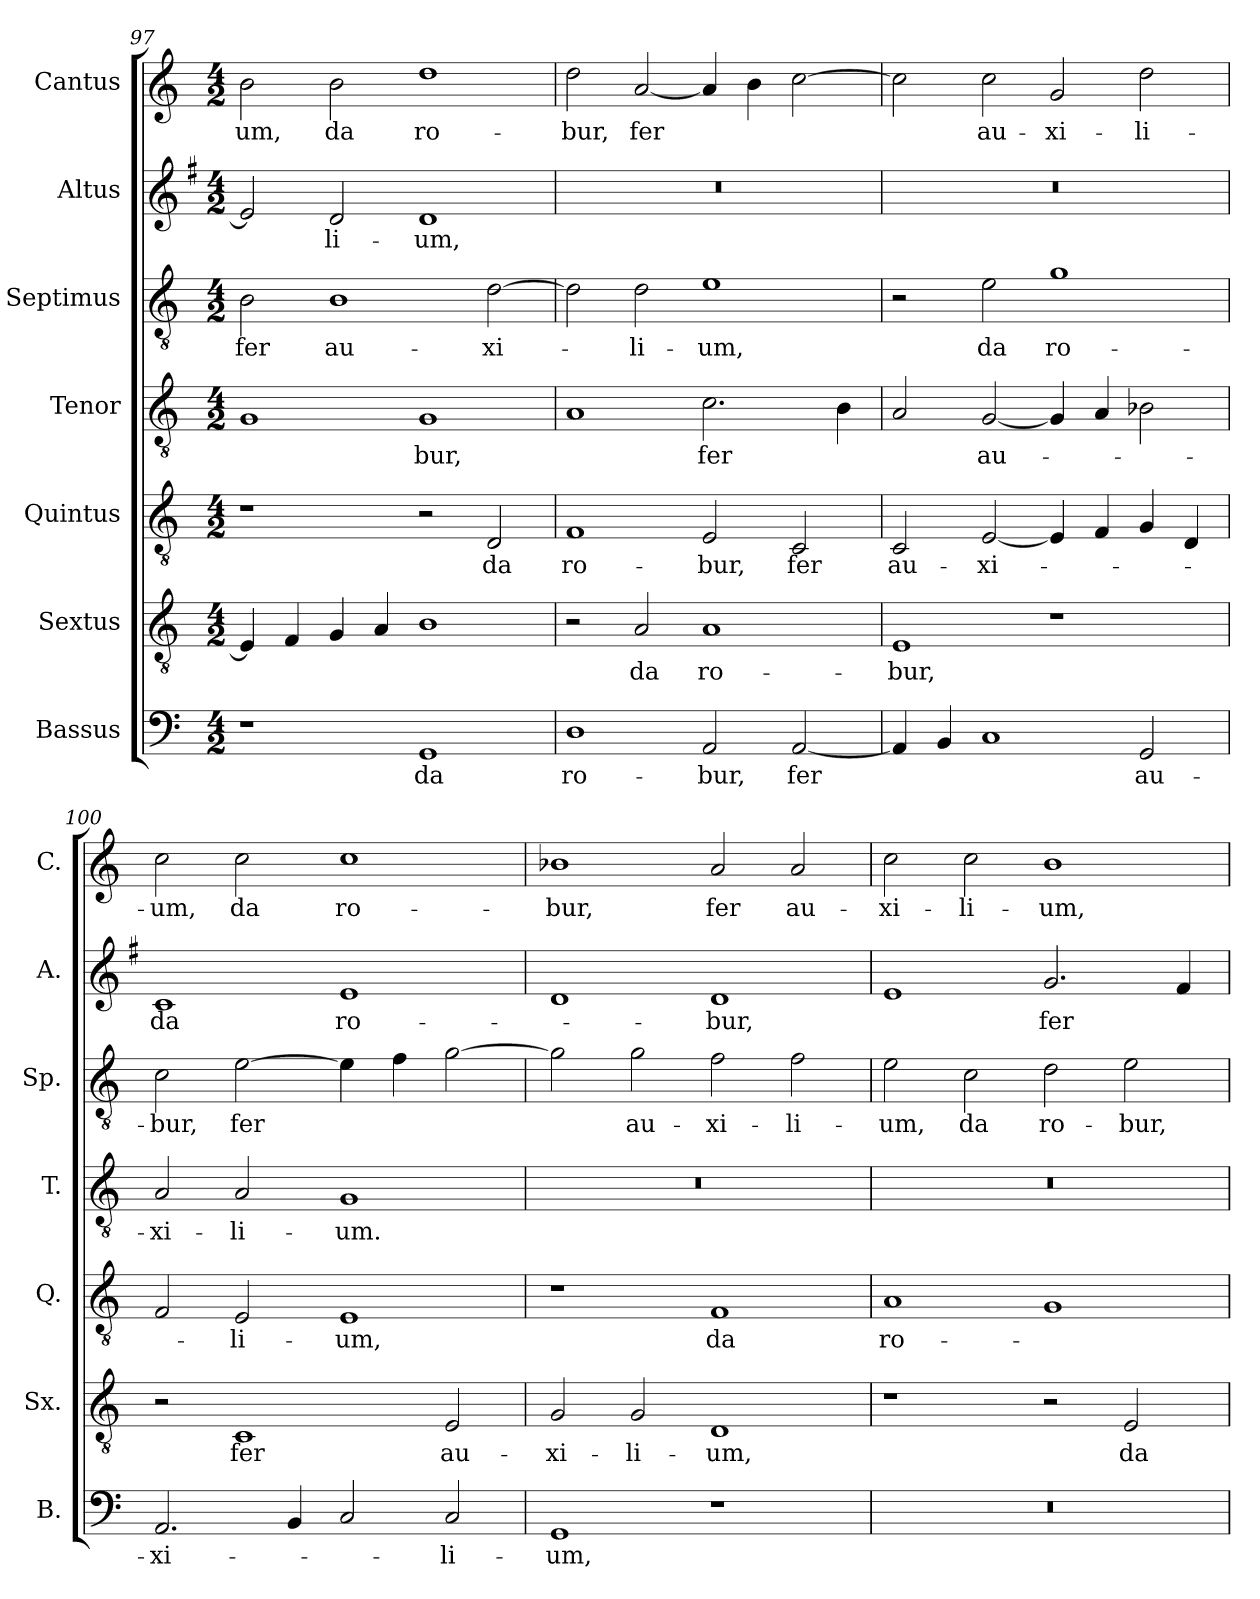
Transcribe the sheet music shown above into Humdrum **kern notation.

**kern	**text	**kern	**text	**kern	**text	**kern	**text	**kern	**text	**kern	**text	**kern	**text
*part7	*part7	*part6	*part6	*part5	*part5	*part4	*part4	*part3	*part3	*part2	*part2	*part1	*part1
*staff7	*staff7	*staff6	*staff6	*staff5	*staff5	*staff4	*staff4	*staff3	*staff3	*staff2	*staff2	*staff1	*staff1
*I"Bassus	*	*I"Sextus	*	*I"Quintus	*	*I"Tenor	*	*I"Septimus	*	*I"Altus	*	*I"Cantus	*
*I'B.	*	*I'Sx.	*	*I'Q.	*	*I'T.	*	*I'Sp.	*	*I'A.	*	*I'C.	*
*clefF4	*	*clefGv2	*	*clefGv2	*	*clefGv2	*	*clefGv2	*	*clefG2	*	*clefG2	*
*k[]	*	*k[]	*	*k[]	*	*k[]	*	*k[]	*	*k[f#]	*	*k[]	*
*M4/2	*	*M4/2	*	*M4/2	*	*M4/2	*	*M4/2	*	*M4/2	*	*M4/2	*
=97	=97	=97	=97	=97	=97	=97	=97	=97	=97	=97	=97	=97	=97
1r	.	4E/]	.	1r	.	1G	.	2B\	fer	2e/]	.	2b\	-um,
.	.	4F/	.	.	.	.	.	.	.	.	.	.	.
.	.	4G/	.	.	.	.	.	1B	au-	2d/	-li-	2b\	da
.	.	4A/	.	.	.	.	.	.	.	.	.	.	.
1GG	da	1B	.	2r	.	1G	-bur,	.	.	1d	-um,	1dd	ro-
.	.	.	.	2D/	da	.	.	[2d\	-xi-	.	.	.	.
!!LO:PB:g=z
=98	=98	=98	=98	=98	=98	=98	=98	=98	=98	=98	=98	=98	=98
1D	ro-	2r	.	1F	ro-	1A	.	2d\]	.	0r	.	2dd\	-bur,
.	.	2A/	da	.	.	.	.	2d\	-li-	.	.	[2a/	fer
2AA/	-bur,	1A	ro-	2E/	-bur,	2.c\	fer	1e	-um,	.	.	4a/]	.
.	.	.	.	.	.	.	.	.	.	.	.	4b\	.
[2AA/	fer	.	.	2C/	fer	.	.	.	.	.	.	[2cc\	.
.	.	.	.	.	.	4B\	.	.	.	.	.	.	.
=99	=99	=99	=99	=99	=99	=99	=99	=99	=99	=99	=99	=99	=99
4AA/]	.	1E	-bur,	2C/	au-	2A/	.	2r	.	0r	.	2cc\]	.
4BB/	.	.	.	.	.	.	.	.	.	.	.	.	.
1C	.	.	.	[2E/	-xi-	[2G/	au-	2e\	da	.	.	2cc\	au-
.	.	1r	.	4E/]	.	4G/]	.	1g	ro-	.	.	2g/	-xi-
.	.	.	.	4F/	.	4A/	.	.	.	.	.	.	.
2GG/	au-	.	.	4G/	.	2B-X\	.	.	.	.	.	2dd\	-li-
.	.	.	.	4D/	.	.	.	.	.	.	.	.	.
=100	=100	=100	=100	=100	=100	=100	=100	=100	=100	=100	=100	=100	=100
2.AA/	-xi-	2r	.	2F/	.	2A/	-xi-	2c\	-bur,	1c	da	2cc\	-um,
.	.	1C	fer	2E/	-li-	2A/	-li-	[2e\	fer	.	.	2cc\	da
4BB/	.	.	.	.	.	.	.	.	.	.	.	.	.
2C/	.	.	.	1E	-um,	1G	-um.	4e\]	.	1e	ro-	1cc	ro-
.	.	.	.	.	.	.	.	4f\	.	.	.	.	.
2C/	-li-	2E/	au-	.	.	.	.	[2g\	.	.	.	.	.
=101	=101	=101	=101	=101	=101	=101	=101	=101	=101	=101	=101	=101	=101
1GG	-um,	2G/	-xi-	1r	.	0r	.	2g\]	.	1d	.	1b-X	-bur,
.	.	2G/	-li-	.	.	.	.	2g\	au-	.	.	.	.
1r	.	1D	-um,	1F	da	.	.	2f\	-xi-	1d	-bur,	2a/	fer
.	.	.	.	.	.	.	.	2f\	-li-	.	.	2a/	au-
=102	=102	=102	=102	=102	=102	=102	=102	=102	=102	=102	=102	=102	=102
0r	.	1r	.	1A	ro-	0r	.	2e\	-um,	1e	.	2cc\	-xi-
.	.	.	.	.	.	.	.	2c\	da	.	.	2cc\	-li-
.	.	2r	.	1G	.	.	.	2d\	ro-	2.g/	fer	1b	-um,
.	.	2E/	da	.	.	.	.	2e\	-bur,	.	.	.	.
.	.	.	.	.	.	.	.	.	.	4f#/	.	.	.
=	=	=	=	=	=	=	=	=	=	=	=	=	=
*-	*-	*-	*-	*-	*-	*-	*-	*-	*-	*-	*-	*-	*-
